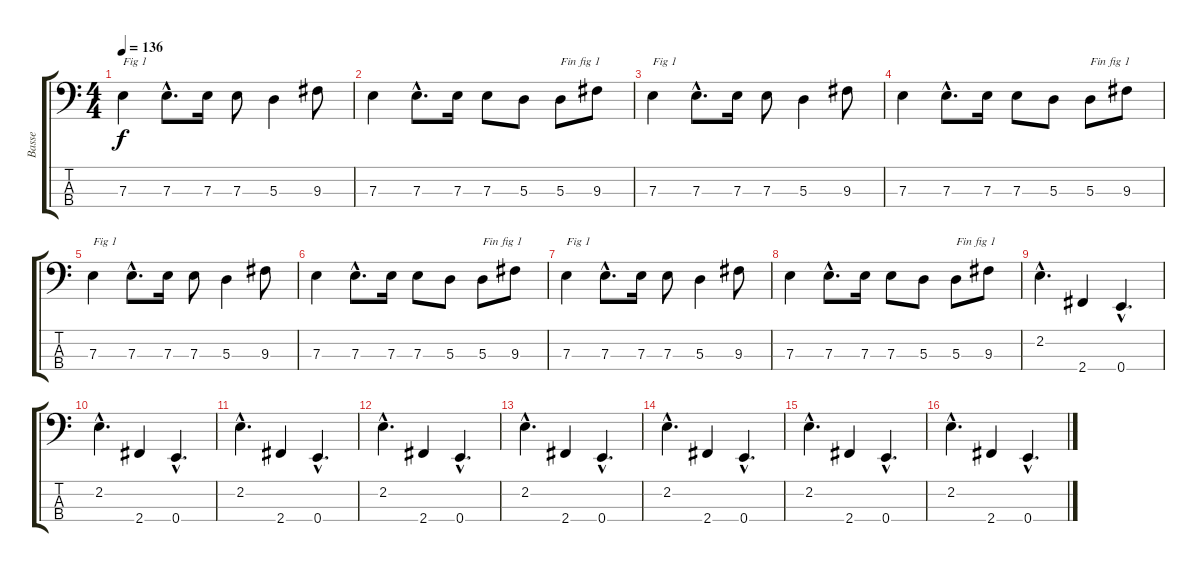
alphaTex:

\track ("Basse" "Basse") {instrument electricbasspick}
\staff {score tabs}
\tuning (G2 D2 A1 E1) {hide}
\ts (4 4)
\tempo 136
\clef f4
\ks c
7.3.4{txt "Fig 1" dy f} 7.3{hac}.8{d} 7.3.16 7.3.8 5.3.4 9.3.8 |
7.3.4 7.3{hac}.8{d} 7.3.16 7.3.8 5.3.8 5.3.8{txt "Fin fig 1"} 9.3.8 |
7.3.4{txt "Fig 1"} 7.3{hac}.8{d} 7.3.16 7.3.8 5.3.4 9.3.8 |
7.3.4 7.3{hac}.8{d} 7.3.16 7.3.8 5.3.8 5.3.8{txt "Fin fig 1"} 9.3.8 |
7.3.4{txt "Fig 1"} 7.3{hac}.8{d} 7.3.16 7.3.8 5.3.4 9.3.8 |
7.3.4 7.3{hac}.8{d} 7.3.16 7.3.8 5.3.8 5.3.8{txt "Fin fig 1"} 9.3.8 |
7.3.4{txt "Fig 1"} 7.3{hac}.8{d} 7.3.16 7.3.8 5.3.4 9.3.8 |
7.3.4 7.3{hac}.8{d} 7.3.16 7.3.8 5.3.8 5.3.8{txt "Fin fig 1"} 9.3.8 |
2.2{hac}.4{d} 2.4.4 0.4{hac}.4{d} |
2.2{hac}.4{d} 2.4.4 0.4{hac}.4{d} |
2.2{hac}.4{d} 2.4.4 0.4{hac}.4{d} |
2.2{hac}.4{d} 2.4.4 0.4{hac}.4{d} |
2.2{hac}.4{d} 2.4.4 0.4{hac}.4{d} |
2.2{hac}.4{d} 2.4.4 0.4{hac}.4{d} |
2.2{hac}.4{d} 2.4.4 0.4{hac}.4{d} |
2.2{hac}.4{d} 2.4.4 0.4{hac}.4{d}
